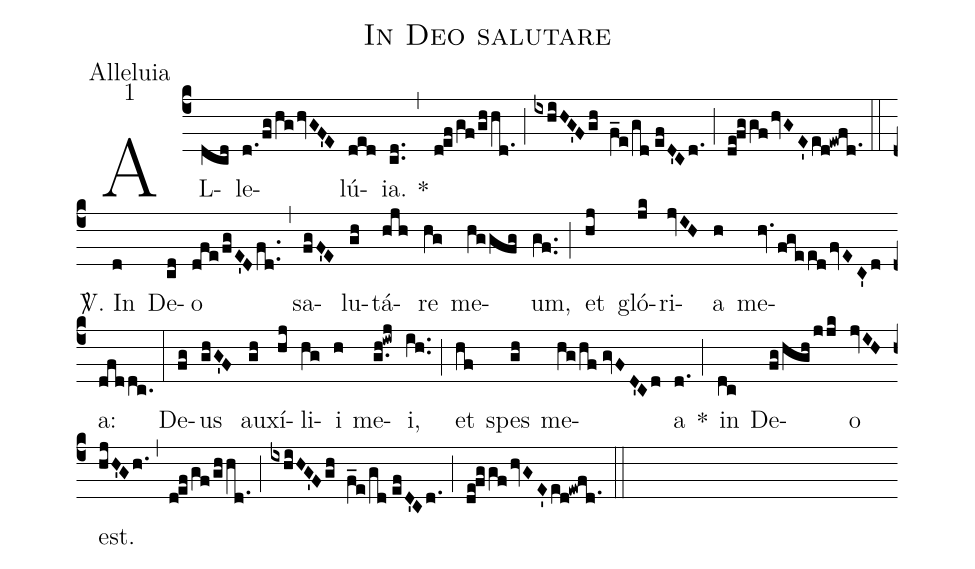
name: In Deo salutare;
office-part: Alleluia;
mode: 1;
%%
(c4) AL(dcd)le(d./fg/hghvGF'E)lú(ded)ia.(cd..) *(,) (d!ef/gf/ghhd.) (;) (ixhiHG'Fgh f_e/gd//efD'Cd.) (;) (de!fggfhvGE'ed!ewfd.1) (::)
<sp>V/</sp>. In(d) De(cd)o(dfe/fgE'Dfd..) (,) sa(fgF'E)lu(gh)tá(hjh)re(hg) me(hggfg)um,(gf..) (;) et(hj) gló(jk)ri(jvIH)a(h) me(hv.fgeedfvEC'd)a:(dfddc.) (:)
De(fg)us(ghG'F) au(gh)xí(hj)li(hg)i(h) me(g.h!iwj)i,(ih..) (;) et(hf) spes(gh) me(hg/hf//gvFD'Cd)a(d.) *(;) in(dc) De(fg/hgh/jjk)o(jvIH) est.(hjH'Gh.) (,) (d!ef/gf/ghhd.) (;) (ixhiHG'Fgh f_e/gd//efD'Cd.) (;) (de!fggfhvGE'ed!ewfd.1) (::)
